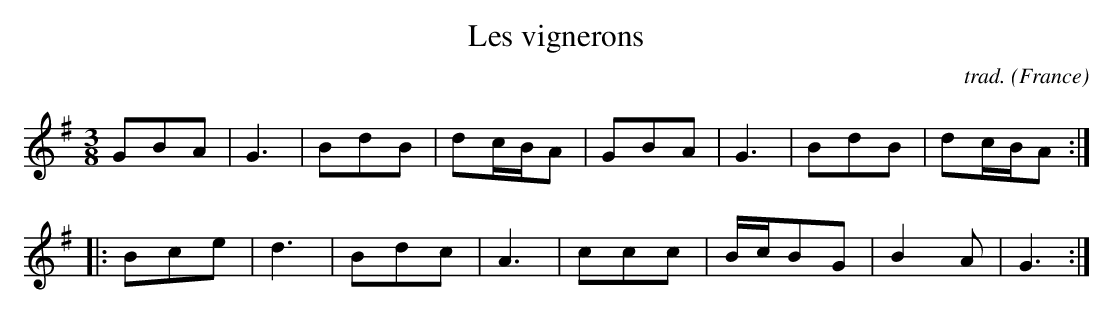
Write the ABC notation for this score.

X:1
T:Les vignerons
C:trad.
O:France
M:3/8
L:1/8
K:G major
GBA | G3 | BdB | dc/B/A | GBA | G3 | BdB | dc/B/A :|
|: Bce | d3 | Bdc | A3 | ccc | B/c/BG | B2A | G3 :|
